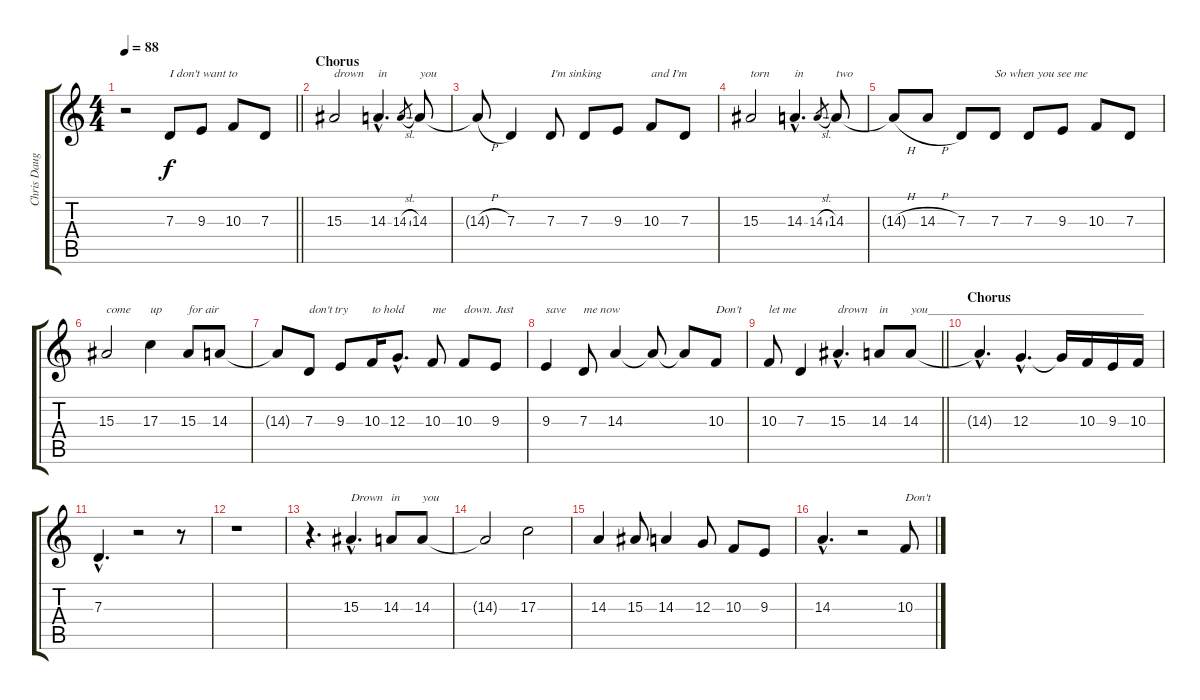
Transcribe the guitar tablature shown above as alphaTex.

\track ("Chris Daughtry (Vocals)" "Chris Daug") {instrument violin}
\staff {score tabs}
\tuning (E4 B3 G3 D3 A2 D2) {hide}
\ts (4 4)
\tempo 88
\clef g2
\barLineRight lightlight
\ks c
r.2{dy f} 7.3.8{txt "I don't want to"} 9.3.8 10.3.8 7.3.8 |
\section ("" "Chorus")
15.3.2{txt "drown"} 14.3{hac}.4{d txt "in"} 14.3{sl}.8{gr} 14.3.8{txt "you"} |
14.3{h t}.8 7.3.4 7.3.8{txt "I'm sinking"} 7.3.8 9.3.8 10.3.8{txt "and I'm"} 7.3.8 |
15.3.2{txt "torn"} 14.3{hac}.4{d txt "in"} 14.3{sl}.8{gr} 14.3.8{txt "two"} |
14.3{h t}.8 14.3{h}.8 7.3.8 7.3.8{txt "So when you see me"} 7.3.8 9.3.8 10.3.8 7.3.8 |
15.3.2{txt "come"} 17.3.4{txt "up"} 15.3.8{txt "for air"} 14.3.8 |
14.3{t}.8 7.3.8{txt "don't try"} 9.3.8 10.3.16{txt "to hold"} 12.3{hac}.8{d} 10.3.8{txt "me"} 10.3.8{txt "down. Just"} 9.3.8 |
9.3.4{txt "save"} 7.3.8{txt "me now"} 14.3.4 14.3{t}.8 14.3{t}.8 10.3.8{txt "Don't"} |
\barLineRight lightlight
10.3.8{txt "let me"} 7.3.4 15.3{hac}.4{d txt "drown"} 14.3.8{txt "in"} 14.3.8{txt "you____________________________________"} |
\section ("" "Chorus")
14.3{hac t}.4{d} 12.3{hac}.4{d} 12.3{t}.16 10.3.16 9.3.16 10.3.16 |
7.3{hac}.4{d} r.2 r.8 |
r.1 |
r.4{d} 15.3{hac}.4{d txt "Drown"} 14.3.8{txt "in"} 14.3.8{txt "you"} |
14.3{t}.2 17.3.2 |
14.3.4 15.3.8 14.3.4 12.3.8 10.3.8 9.3.8 |
14.3{hac}.4{d} r.2 10.3.8{txt "Don't"}
